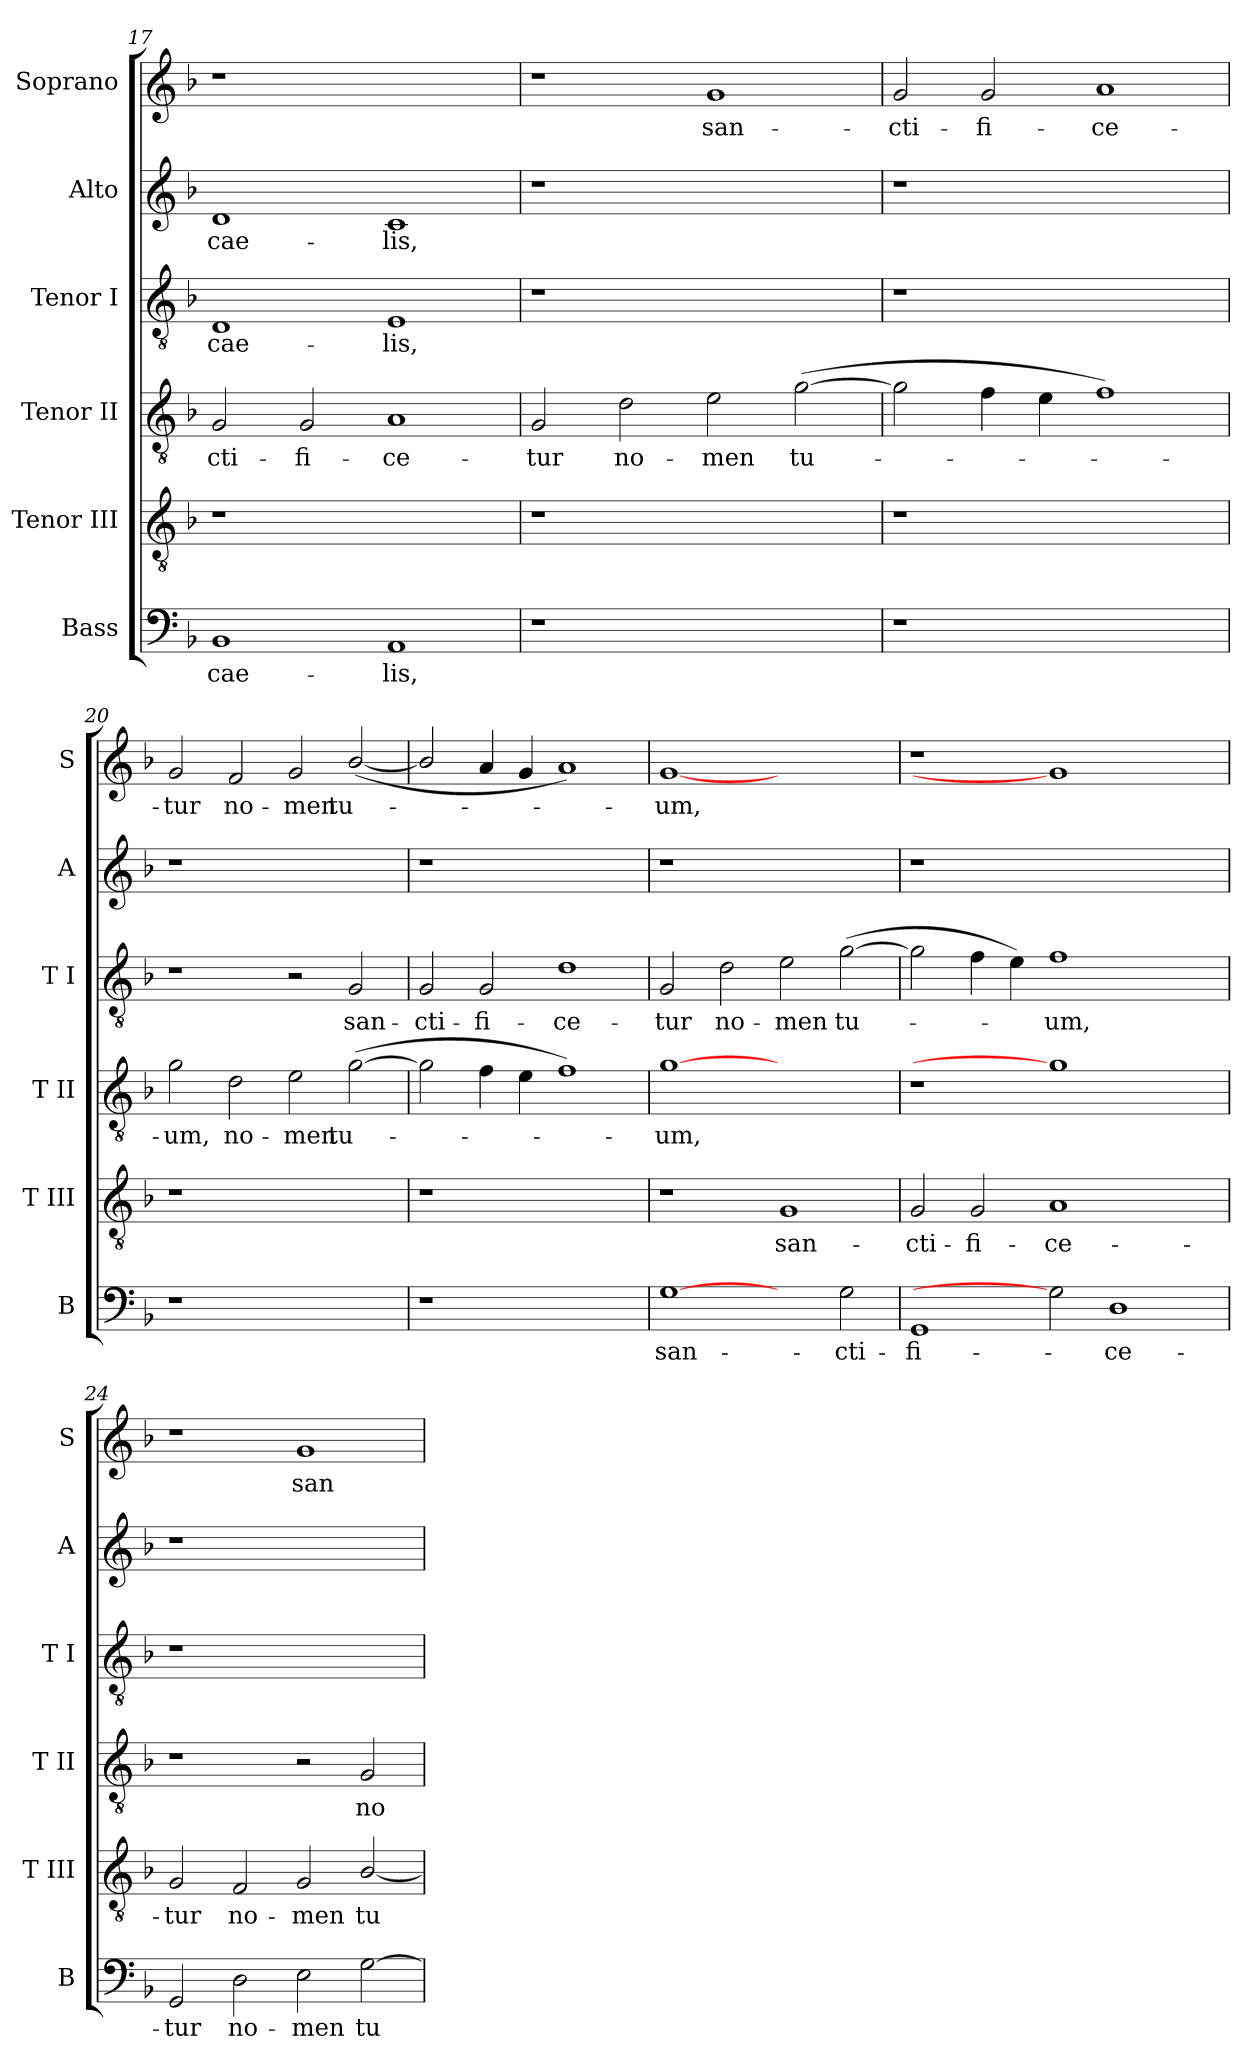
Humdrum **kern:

**kern	**text	**kern	**text	**kern	**text	**kern	**text	**kern	**text	**kern	**text
*part6	*part6	*part5	*part5	*part4	*part4	*part3	*part3	*part2	*part2	*part1	*part1
*staff6	*staff6	*staff5	*staff5	*staff4	*staff4	*staff3	*staff3	*staff2	*staff2	*staff1	*staff1
*I"Bass	*	*I"Tenor III	*	*I"Tenor II	*	*I"Tenor I	*	*I"Alto	*	*I"Soprano	*
*I'B	*	*I'T III	*	*I'T II	*	*I'T I	*	*I'A	*	*I'S	*
*clefF4	*	*clefGv2	*	*clefGv2	*	*clefGv2	*	*clefG2	*	*clefG2	*
*k[b-]	*	*k[b-]	*	*k[b-]	*	*k[b-]	*	*k[b-]	*	*k[b-]	*
*F:	*	*F:	*	*F:	*	*F:	*	*F:	*	*F:	*
=17	=17	=17	=17	=17	=17	=17	=17	=17	=17	=17	=17
!	!LO:LY:b	!	!	!	!LO:LY:b	!	!LO:LY:b	!	!LO:LY:b	!	!
1BB-	cae-	1r	.	2G/	-cti-	1D	cae-	1d	cae-	1r	.
!	!	!	!	!	!LO:LY:b	!	!	!	!	!	!
.	.	.	.	2G/	-fi-	.	.	.	.	.	.
!	!LO:LY:b	!	!	!	!LO:LY:b	!	!LO:LY:b	!	!LO:LY:b	!	!
1AA	-lis,	1ryy	.	1A	-ce-	1E	-lis,	1c	-lis,	1ryy	.
=18	=18	=18	=18	=18	=18	=18	=18	=18	=18	=18	=18
!	!	!	!	!	!LO:LY:b	!	!	!	!	!	!
1r	.	1r	.	2G/	-tur	1r	.	1r	.	1r	.
!	!	!	!	!	!LO:LY:b	!	!	!	!	!	!
.	.	.	.	2d\	no-	.	.	.	.	.	.
!	!	!	!	!	!LO:LY:b	!	!	!	!	!	!LO:LY:b
1ryy	.	1ryy	.	2e\	-men	1ryy	.	1ryy	.	1g	san-
!	!	!	!	!	!LO:LY:b	!	!	!	!	!	!
.	.	.	.	(>[2g\	tu-	.	.	.	.	.	.
!!LO:LB:g=z
=19	=19	=19	=19	=19	=19	=19	=19	=19	=19	=19	=19
!	!	!	!	!	!	!	!	!	!	!	!LO:LY:b
1r	.	1r	.	2g\]	.	1r	.	1r	.	2g/	-cti-
!	!	!	!	!	!	!	!	!	!	!	!LO:LY:b
.	.	.	.	4f\	.	.	.	.	.	2g/	-fi-
.	.	.	.	4e\	.	.	.	.	.	.	.
!	!	!	!	!	!	!	!	!	!	!	!LO:LY:b
1ryy	.	1ryy	.	1f)	.	1ryy	.	1ryy	.	1a	-ce-
!!LO:PB:g=z
=20	=20	=20	=20	=20	=20	=20	=20	=20	=20	=20	=20
!	!	!	!	!	!LO:LY:b	!	!	!	!	!	!LO:LY:b
1r	.	1r	.	2g\	um,	1r	.	1r	.	2g/	-tur
!	!	!	!	!	!LO:LY:b	!	!	!	!	!	!LO:LY:b
.	.	.	.	2d\	no-	.	.	.	.	2f/	no-
!	!	!	!	!	!LO:LY:b	!	!	!	!	!	!LO:LY:b
1ryy	.	1ryy	.	2e\	-men	2r	.	1ryy	.	2g/	-men
!	!	!	!	!	!LO:LY:b	!	!LO:LY:b	!	!	!	!LO:LY:b
.	.	.	.	(>[2g\	tu-	2G/	san-	.	.	(<[2b-/	tu-
=21	=21	=21	=21	=21	=21	=21	=21	=21	=21	=21	=21
!	!	!	!	!	!	!	!LO:LY:b	!	!	!	!
1r	.	1r	.	2g\]	.	2G/	-cti-	1r	.	2b-/]	.
!	!	!	!	!	!	!	!LO:LY:b	!	!	!	!
.	.	.	.	4f\	.	2G/	-fi-	.	.	4a/	.
.	.	.	.	4e\	.	.	.	.	.	4g/	.
!	!	!	!	!	!	!	!LO:LY:b	!	!	!	!
1ryy	.	1ryy	.	1f)	.	1d	-ce-	1ryy	.	1a)	.
=22	=22	=22	=22	=22	=22	=22	=22	=22	=22	=22	=22
!	!LO:LY:b	!	!	!	!LO:LY:b	!	!LO:LY:b	!	!	!	!LO:LY:b
[1G	san-	1r	.	[1g	um,	2G/	-tur	1r	.	[1g	um,
!	!	!	!	!	!	!	!LO:LY:b	!	!	!	!
.	.	.	.	.	.	2d\	no-	.	.	.	.
!	!	!	!LO:LY:b	!	!	!	!LO:LY:b	!	!	!	!
2ryy	.	1G	san-	1ryy	.	2e\	-men	1ryy	.	1ryy	.
!	!LO:LY:b	!	!	!	!	!	!LO:LY:b	!	!	!	!
2G\	-cti-	.	.	.	.	(>[2g\	tu-	.	.	.	.
=23	=23	=23	=23	=23	=23	=23	=23	=23	=23	=23	=23
!	!LO:LY:b	!	!LO:LY:b	!	!	!	!	!	!	!	!
1GG	-fi-	2G/	-cti-	1r	.	2g\]	.	1r	.	1r	.
!	!	!	!LO:LY:b	!	!	!	!	!	!	!	!
.	.	2G/	-fi-	.	.	4f\	.	.	.	.	.
.	.	.	.	.	.	4e\)	.	.	.	.	.
!	!	!	!LO:LY:b	!	!	!	!LO:LY:b	!	!	!	!
2G]	.	1A	-ce-	1g]	.	1f	um,	1.ryy	.	1g]	.
!	!LO:LY:b	!	!	!	!	!	!	!	!	!	!
1D	-ce-	.	.	.	.	.	.	.	.	.	.
.	.	2ryy	.	2ryy	.	2ryy	.	.	.	2ryy	.
=24	=24	=24	=24	=24	=24	=24	=24	=24	=24	=24	=24
!	!LO:LY:b	!	!LO:LY:b	!	!	!	!	!	!	!	!
2GG/	-tur	2G/	-tur	1r	.	1r	.	1r	.	1r	.
!	!LO:LY:b	!	!LO:LY:b	!	!	!	!	!	!	!	!
2D\	no-	2F/	no-	.	.	.	.	.	.	.	.
!	!LO:LY:b	!	!LO:LY:b	!	!	!	!	!	!	!	!LO:LY:b
2E\	-men	2G/	-men	2r	.	1ryy	.	1ryy	.	1g	san-
!	!LO:LY:b	!	!LO:LY:b	!	!LO:LY:b	!	!	!	!	!	!
[2G\	tu-	[2B-/	tu-	2G/	no-	.	.	.	.	.	.
=	=	=	=	=	=	=	=	=	=	=	=
*-	*-	*-	*-	*-	*-	*-	*-	*-	*-	*-	*-
